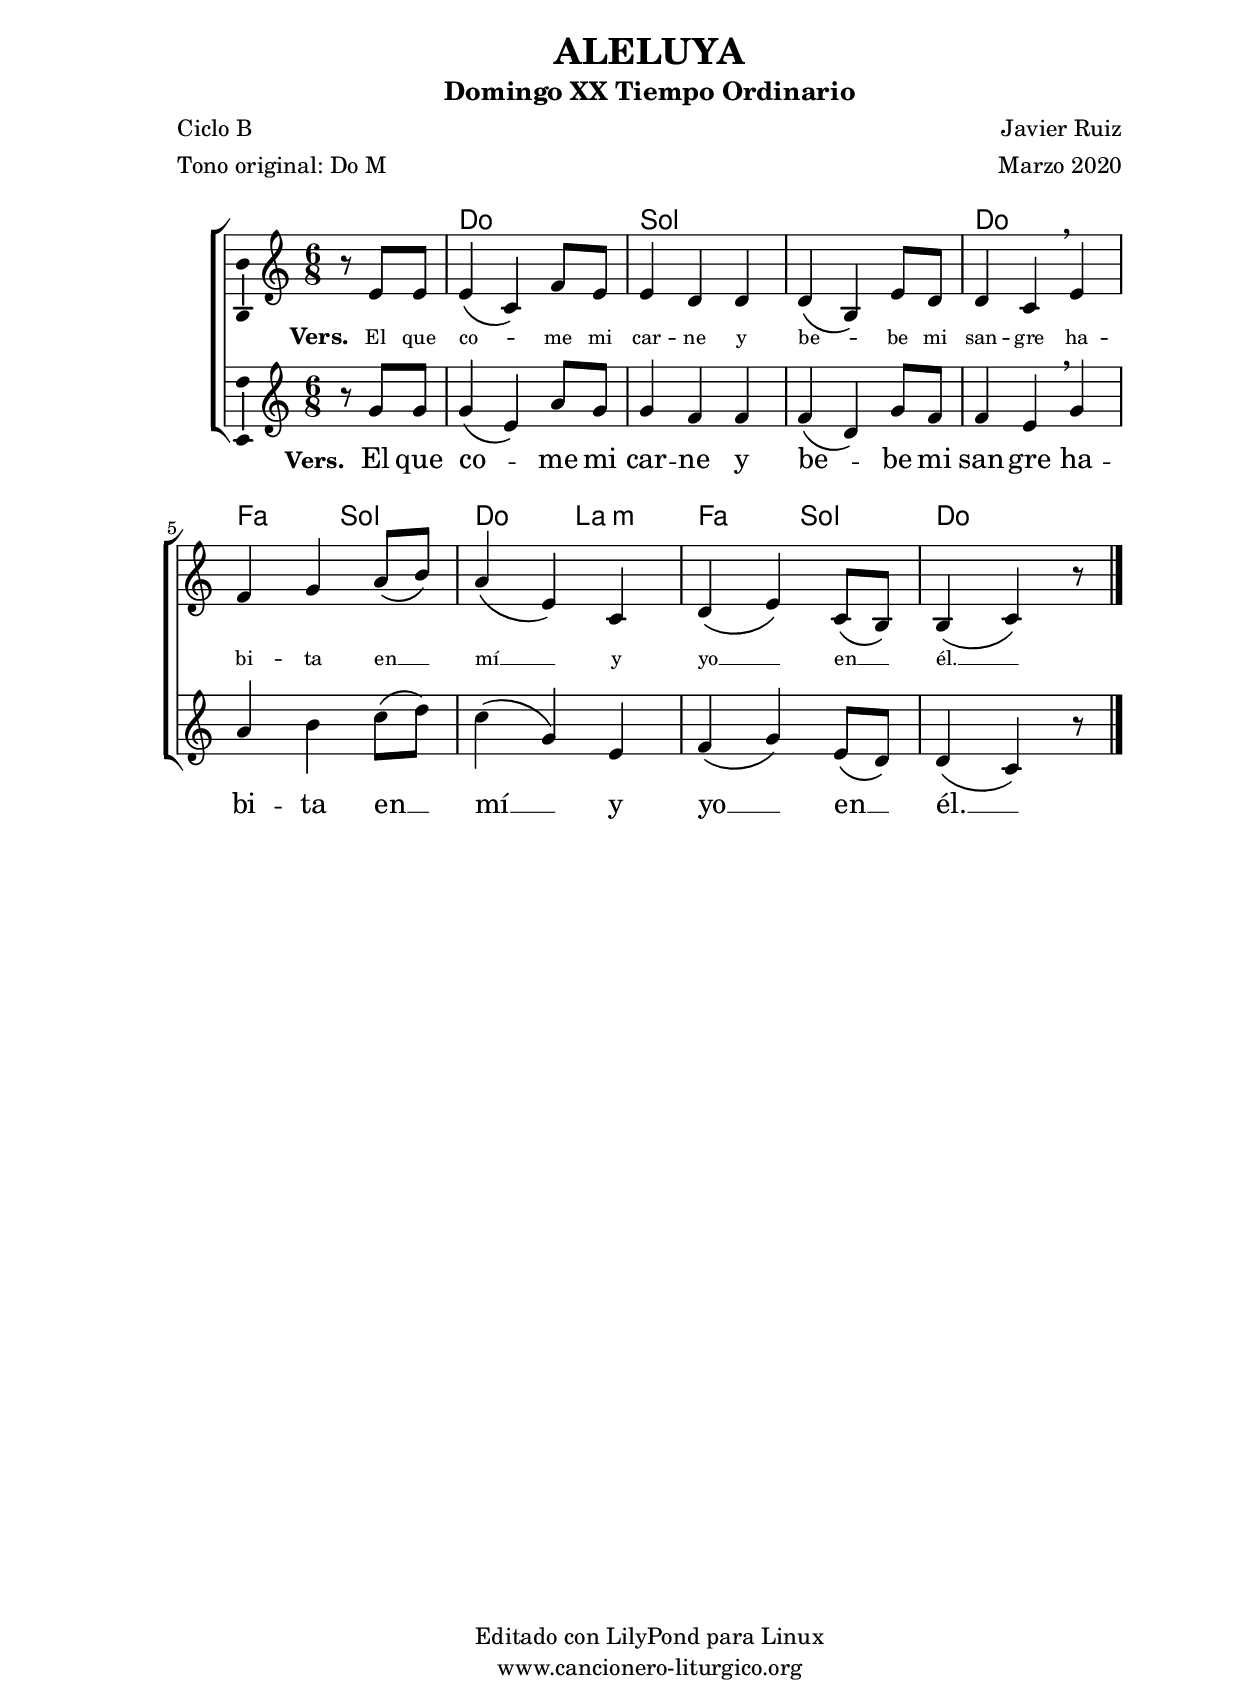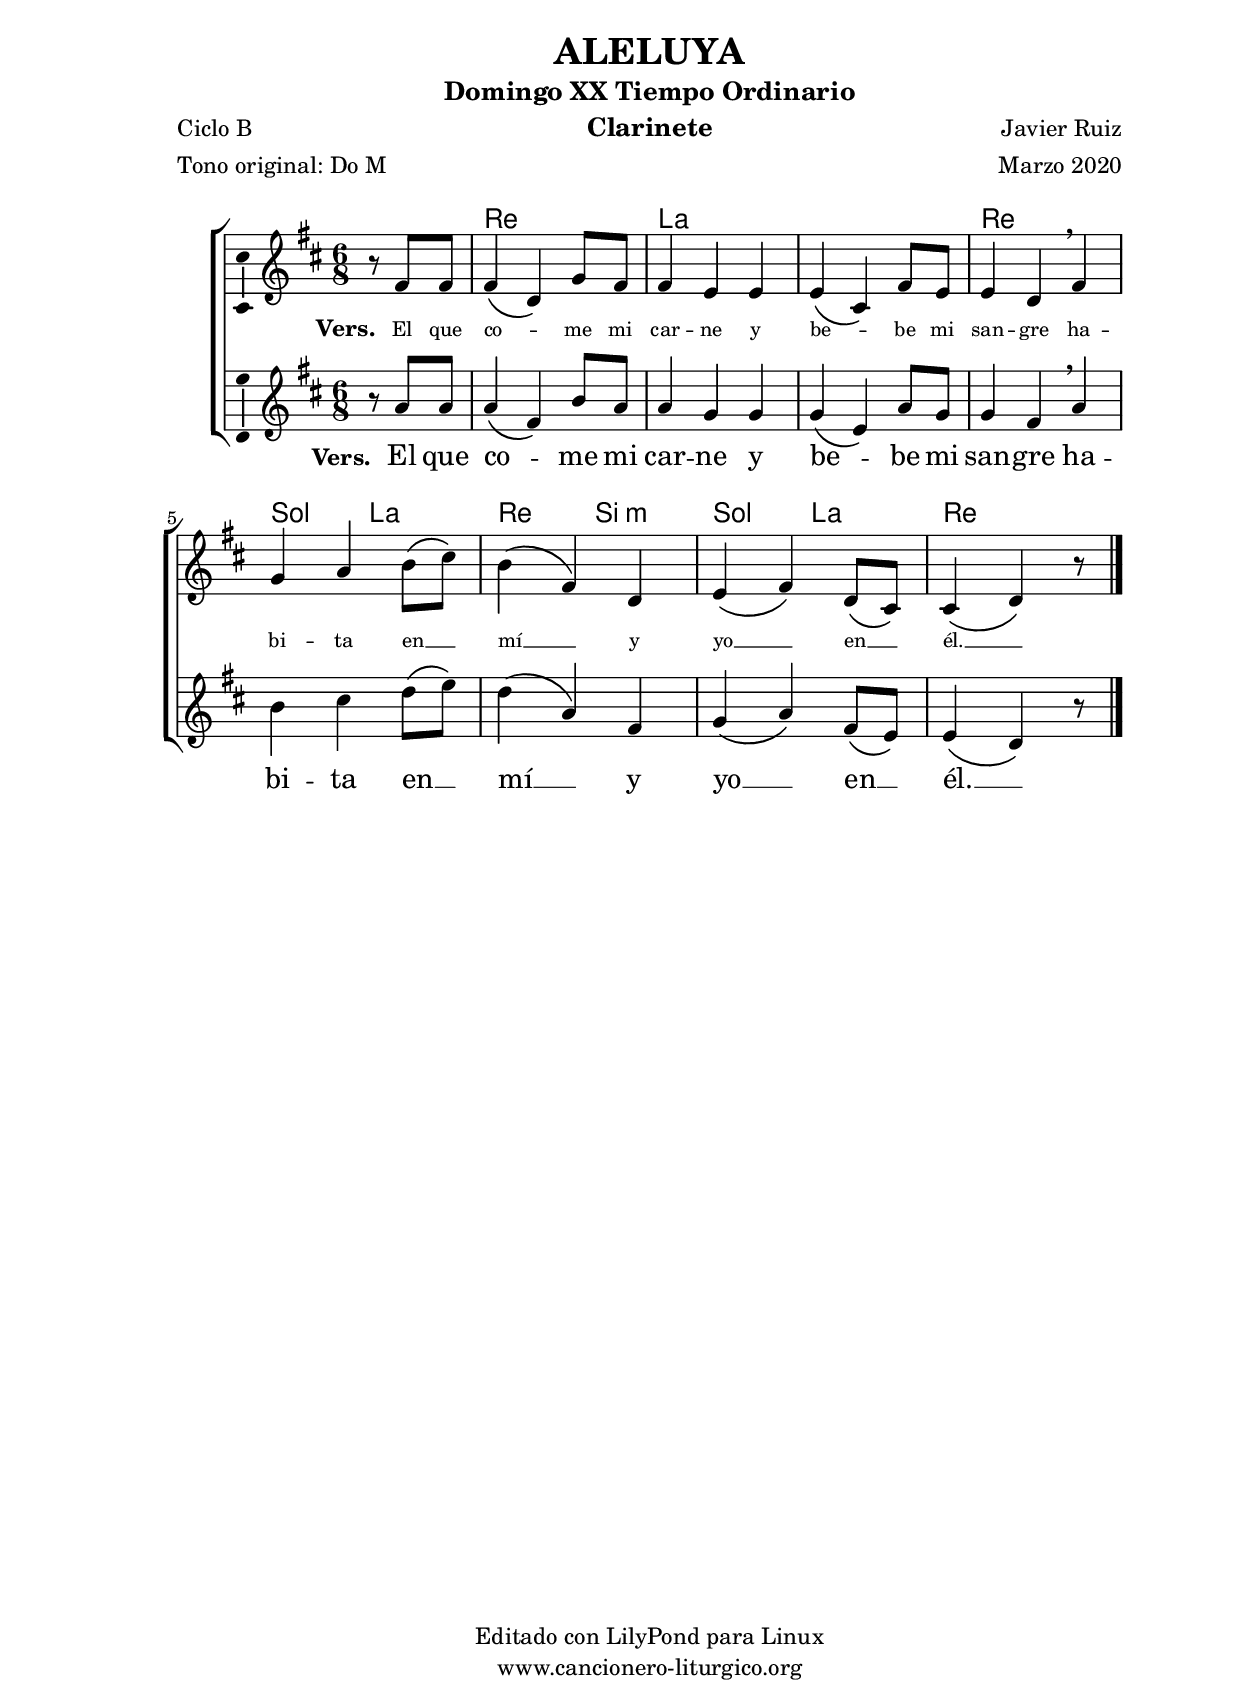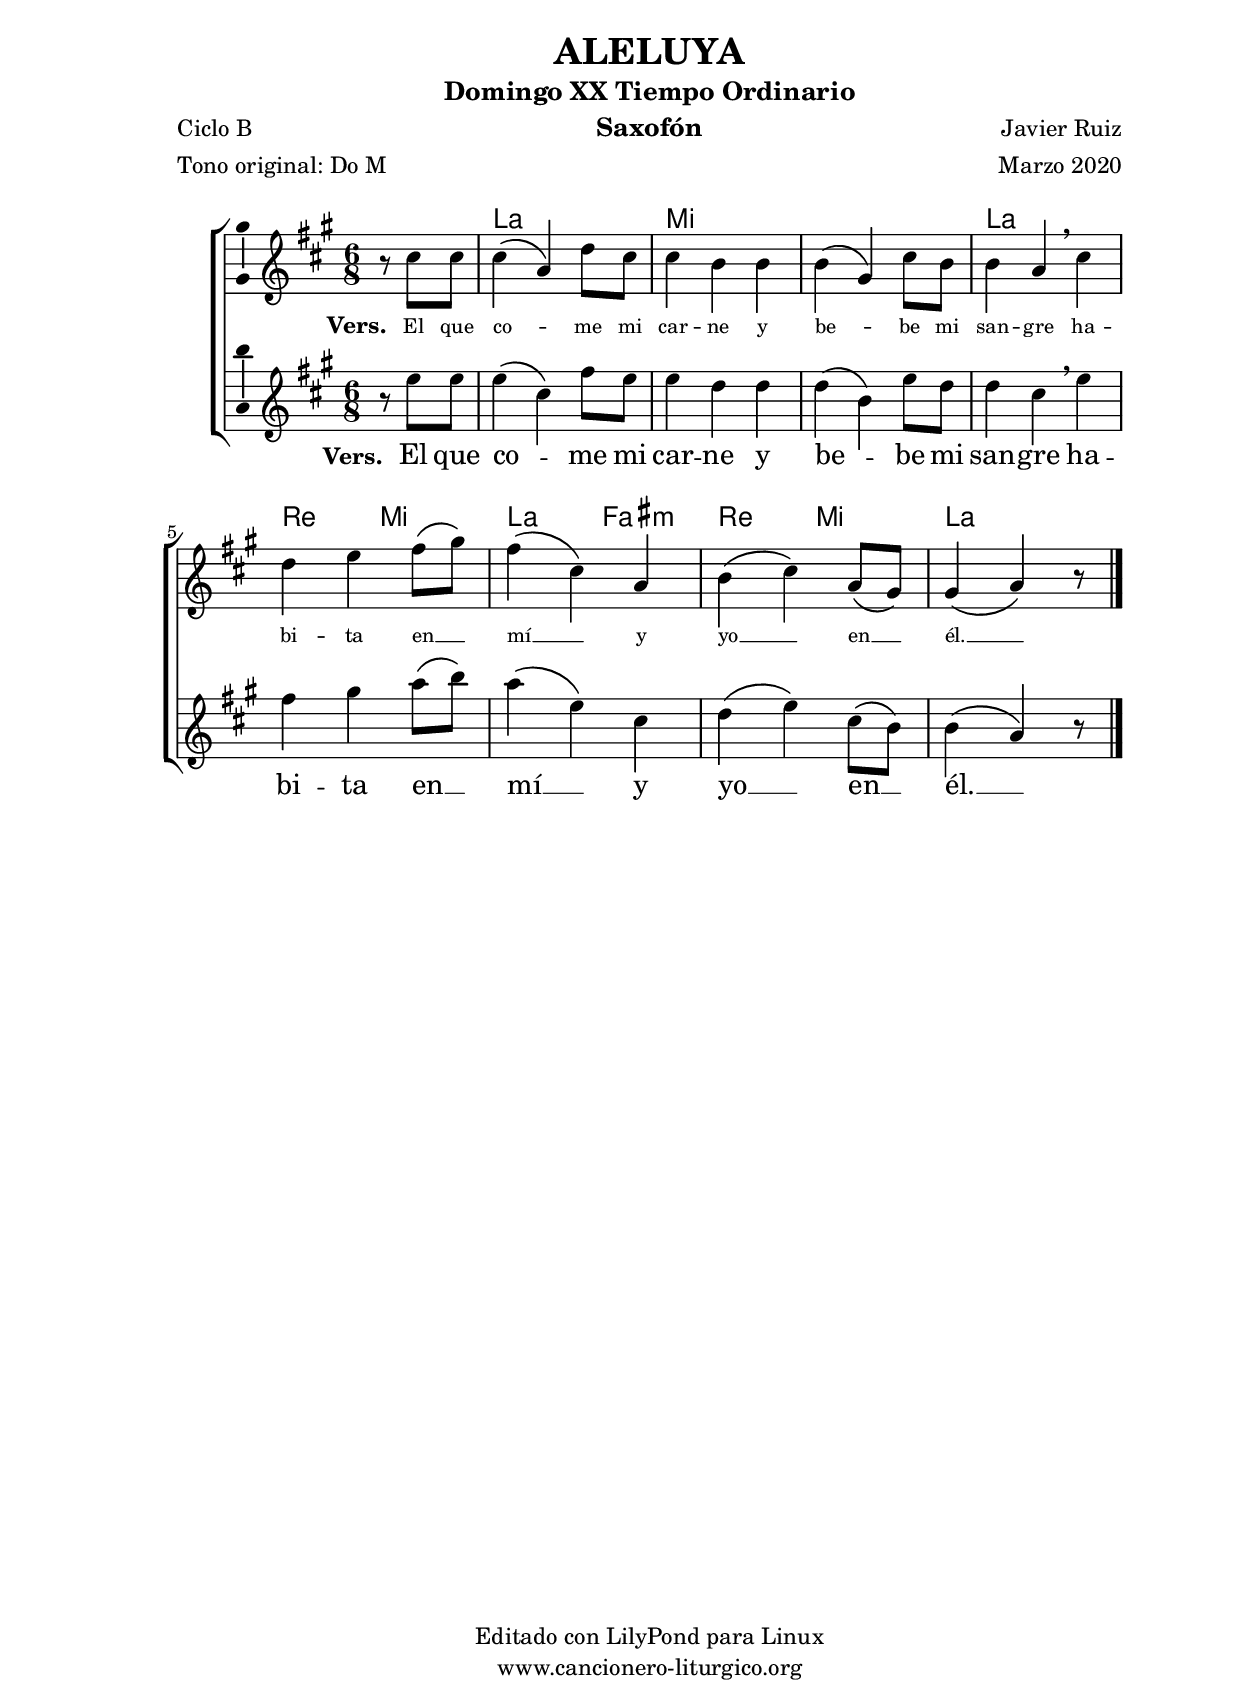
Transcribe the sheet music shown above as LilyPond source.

%
%para convertir .midi en .wav:
%timidity filename.midi -Ow -o finename.wav
%
%
%Para convertir de .wav a .mp3:
%lame -h -m j filename.wav
%
%
%para escuchar el midi:
%timidity nombrefichero.midi
%


%versión de lilypond para la que se ha escrito esta partitura:
\version "2.16.0"

	%Tamaño papel
	#(set-default-paper-size "a4")
	%Tamaño partitura
	#(set-global-staff-size 20)
	%No responde al pulsar sobre una nota
	#(ly:set-option 'point-and-click #f)

%parámetros del encabezamiento:
\header {
	title = "ALELUYA"
	subtitle = "Domingo XX Tiempo Ordinario"
	composer = "Javier Ruiz"
	poet = "Ciclo B"
	meter = "Tono original: Do M"
	arranger = "Marzo 2020"
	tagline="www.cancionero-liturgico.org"
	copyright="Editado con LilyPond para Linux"
	tiempo = "Ordinario"
	usos = "Aleluya"
	letra = "Aleluya. El que come mi carne y bebe mi sangre habita en mí y yo en él."
	}

%parámetros asociados al papel:
\paper  {
	oddHeaderMarkup = \markup {\fill-line { \on-the-fly #not-first-page \fromproperty #'header:title \on-the-fly #not-first-page \fromproperty #'header:composer }}
	evenHeaderMarkup = \markup {\fill-line { \fromproperty #'header:composer \fromproperty #'header:title }}
	#(set-paper-size "a4")
	print-page-number = ##f
	first-page-number = 1
	print-first-page-number = ##f
%	head-separation = 3.0 \cm
	top-margin = 1.5 \cm
%	top-margin = 2.0 \cm
%%%	bottom-margin = 0.5\cm
	bottom-margin = 0.2\cm
	left-margin = 3.0 \cm
	line-width = 16.0 \cm 
	indent = 8\mm
	interscoreline = 2.\mm
	between-system-space = 15\mm
%	para que las partituras no llenen la hoja:
	ragged-bottom = ##t
%	idem para la última hoja:
	ragged-last-bottom = ##f
%	para que las partituras llenen el ancho del papel:
	ragged-last = ##f
	after-title-space = 2.5 \cm
%page-count=2
system-count=2

	%Flexible Vertical Spacing
%	markup-markup-spacing =
%	#'((basic-distance . 15) (minimum-distance . 15) (padding . 3))
	markup-system-spacing =
	#'((basic-distance . 15) (minimum-distance . 15) (padding . 3))
	system-system-spacing =
	#'((basic-distance . 15) (minimum-distance . 15) (padding . 3))
	score-system-spacing =
	#'((basic-distance . 15) (minimum-distance . 15) (padding . 5))
%	top-system-spacing = % header
%	#'((basic-distance . 8) (minimum-distance . 0) (padding . 0))
%	top-markup-spacing =
%	#'((basic-distance . 20) (minimum-distance . 20) (padding . 0))
	last-bottom-spacing = % footer
	#'((basic-distance . 5) (minimum-distance . 5) (padding . 0))
%	score-markup-spacing =
%	#'((basic-distance . 16) (minimum-distance . 13) (padding . 0))

	}


%parámetros que afectan a toda la partitura:
global =  {
	%clave de sol (G):
	\clef G
	%armadura:
%	\transpose ees f
	\key c \major
	\tempo 4.=60
	\set Score.tempoHideNote = ##t
	}


acordes = {
	\italianChords
	\chordmode {
%	\transpose ees f
{

s4.
c4. c g g g g c c f g c a:m f g c c4

	}
	}
}


melodiatrompeta = 
%	\transpose ees f
{

	\relative c''{
	\time 6/8

\partial4.
r4.
r2.
r8 g16 a b c d4.
r2.
r8 c16 d e f g4.
r2.
r8 c,16 b a g a4.
r2.
r8 c16 d c b c4

}
	\bar "|."
	}


melodiatres = 
%	\transpose ees f
{

	\relative c'{
	\time 6/8

\partial4.
r8 e8 e
e4 \(c4\) f8 e
e4 d4 \noBeam d4
d4 \(b4\) e8 d
d4 c4 \breathe e4
f4 g4 a8 \(b\)
a4 \(e4\) c4
d4 \(e4\) c8 \(b\)
b4 \(c4\) r8

}

	\bar "|."
	}


melodiabajo = 
%	\transpose ees f
{

	%clave de fa (F):
	\clef F

	\relative c{
	\time 6/8

\partial4.
r4.
c4 c8 c4.
g4 g8 g4.
g4 g8 g4.
c4 c8 c4.
f4 f8 g4 g8
c,4 c8 a4 a8
f'4 f8 g4 g8
c,4 c8 c4

}

	\bar "|."
	}


melodia = 
%	\transpose ees f
{

	\relative c'{
	\time 6/8

\partial4.
r8 g'8 g
g4 \(e\) \noBeam a8 g
g4 f \noBeam f4
f4 \(d4\) g8 f
f4 e4 \breathe g4
a4 b4 c8 \(d\)
c4 \(g4\) e4
f4 \(g4\) e8 \(d\)
d4 \(c4\) r8

}

	\bar "|."
	}


texto = \lyricmode {
\set stanza =#"Vers. "
El que co -- _ me mi car -- ne y be -- _ be mi san -- gre
ha -- bi -- ta en __ _ mí __ _ y yo __ _ en __ _ él. __ _
	}

textotres = \lyricmode {
\override LyricText #'font-size = #-1
\set stanza =#"Vers. "
El que co -- _ me mi car -- ne y be -- _ be mi san -- gre
ha -- bi -- ta en __ _ mí __ _ y yo __ _ en __ _ él. __ _
	}


acordesStaff = \context ChordNames = acordesStaff <<
	\set chordChanges = ##t
	\acordes
	>>

voztrompetaStaff = \context Voice = voztrompetaStaff
<<
	\override Staff.StaffSymbol #'staff-space = #(magstep -0.35)
	\set Staff.midiInstrument = #"trumpet"
	\set Staff.midiMinimumVolume = #0.4
	\set Staff.midiMaximumVolume = #0.6
	\global
	\melodiatrompeta
	>>

voztresStaff = \context Voice = voztresStaff
\with {\consists "Ambitus_engraver"}
<<
%	\override Staff.StaffSymbol #'staff-space = #(magstep -0.35)
	\set Staff.midiInstrument = #"violin"
	\set Staff.midiMinimumVolume = #0.6
	\set Staff.midiMaximumVolume = #0.8
	\global
	\relative c' \melodiatres
	>>

vozStaff = \context Voice = vozStaff
\with {\consists "Ambitus_engraver"}
<<
%	\set Staff.instrumentName = ""
%	\set Staff.shortInstrumentName = ""
%	\set Staff.midiInstrument = #"clarinet"
%	\set Staff.midiInstrument = #"cello"
	\set Staff.midiInstrument = #"flute"
%	\set Staff.midiInstrument = #"electric guitar (jazz)"
%	\set Staff.midiInstrument = #"english horn"
%	\set Staff.midiInstrument = #"violin"
%	\set Staff.midiInstrument = #"glockenspiel"
	\set Staff.midiMinimumVolume = #0.8
	\set Staff.midiMaximumVolume = #1.0
	\global
	\melodia
	>>

vozbajoStaff = \context Voice = vozbajoStaff
<<
	\override Staff.StaffSymbol #'staff-space = #(magstep -0.35)
	\set Staff.midiInstrument = #"english horn"
	\set Staff.midiMinimumVolume = #0.6
	\set Staff.midiMaximumVolume = #0.8
	\global
	\melodiabajo
	>>

textoStaff = \context Lyrics = textoStaff <<
	\lyricsto vozStaff \texto
	>>

textotresStaff = \context Lyrics = textotresStaff <<
	\lyricsto voztresStaff \textotres
	>>


\book {
	\score {
		<<
		\context ChoirStaff {
%			\override StaffGroup.SystemStartBracket #'collapse-height = #1
%			\override Score.SystemStartBar #'collapse-height = #1
			<<
			\acordesStaff
%			\voztrompetaStaff
			\voztresStaff
			\textotresStaff
			\vozStaff
			\textoStaff
%			\vozbajoStaff
			>>
			}
		>>
		\layout {
	    		\context {
				\Lyrics
				\override LyricText #'font-size = #2
				}
	   		 \context {
				\Score
				\override StaffSymbol #'staff-space = #(magstep +3)
				}
			}
		}
	\score {
		\unfoldRepeats
		<<
		\context ChoirStaff {
			<<
			\acordesStaff
			\voztrompetaStaff
			\voztresStaff
			\vozStaff
			\vozbajoStaff
			>>
			}
		>>
		\midi {
	  		\context {
	  			\Score
				tempoWholesPerMinute = #(ly:make-moment 70 4)
				}
			}
		}
	}


%Partitura para clarinete
#(define output-suffix "C")
\book {
	\header{
		instrument = "Clarinete"
		}
	\score {
		<<
		\context ChoirStaff {
%			\override StaffGroup.SystemStartBracket #'collapse-height = #1
%			\override Score.SystemStartBar #'collapse-height = #1
\transpose c d
			<<
			\acordesStaff
%			\voztrompetaStaff
			\voztresStaff
			\textotresStaff
			\vozStaff
			\textoStaff
%			\vozbajoStaff
			>>
			}
		>>
		\layout {
	    		\context {
				\Lyrics
				\override LyricText #'font-size = #2
				}
	   		 \context {
				\Score
				\override StaffSymbol #'staff-space = #(magstep +3)
				}
			}
		}
	}


%Partitura para saxofón
#(define output-suffix "S")
\book {
	\header{
		instrument = "Saxofón"
		}
	\score {
		<<
		\context ChoirStaff {
%			\override StaffGroup.SystemStartBracket #'collapse-height = #1
%			\override Score.SystemStartBar #'collapse-height = #1
\transpose c a
			<<
			\acordesStaff
%			\voztrompetaStaff
			\voztresStaff
			\textotresStaff
			\vozStaff
			\textoStaff
%			\vozbajoStaff
			>>
			}
		>>
		\layout {
	    		\context {
				\Lyrics
				\override LyricText #'font-size = #2
				}
	   		 \context {
				\Score
				\override StaffSymbol #'staff-space = #(magstep +3)
				}
			}
		}
	}


